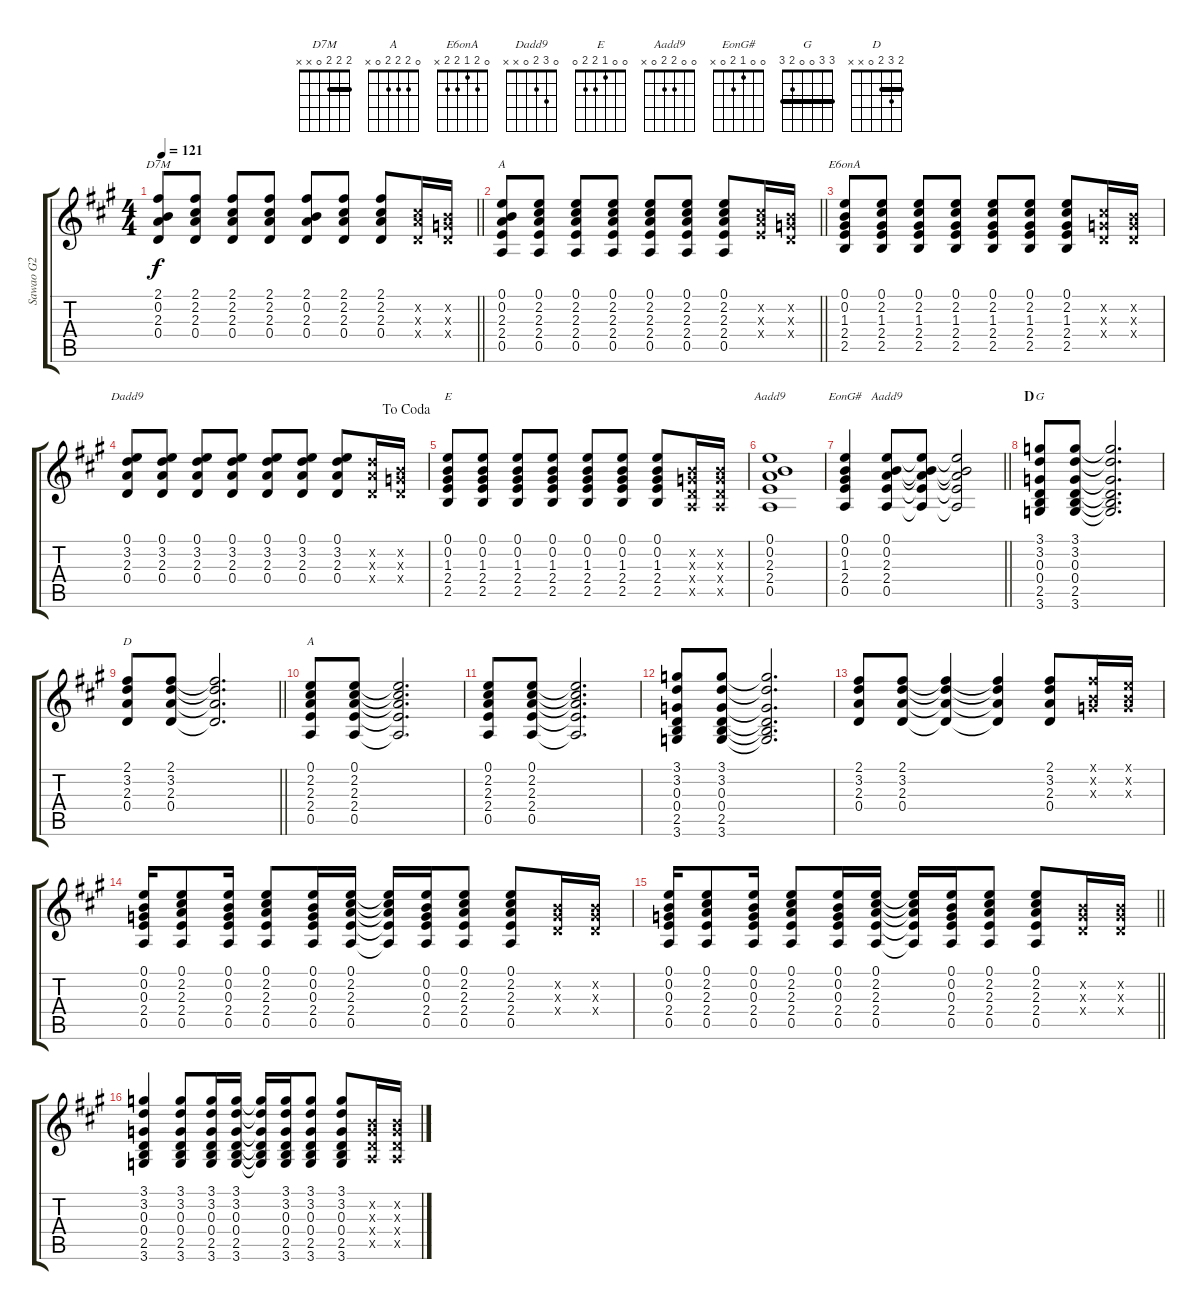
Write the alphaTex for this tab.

\track ("Sawao G2" "Sawao G2") {instrument overdrivenguitar}
\staff {score tabs}
\tuning (E4 B3 G3 D3 A2 E2) {hide}
\chord ("D7M" 2 2 2 0 x x) {barre 2}
\chord ("A" 0 0 2 2 0 x)
\chord ("E6onA" 0 2 1 2 2 x)
\chord ("Dadd9" 0 3 2 0 x x)
\chord ("E" 0 0 1 2 2 0)
\chord ("Aadd9" 0 2 2 2 0 x)
\chord ("EonG#" 0 0 1 2 0 x)
\chord ("Aadd9" 0 0 2 2 0 x)
\chord ("G" 3 3 0 0 2 3) {barre 3}
\chord ("D" 2 3 2 0 x x) {barre 2}
\chord ("A" 0 2 2 2 0 x)
\ts (4 4)
\tempo 121
\clef g2
\barLineRight lightlight
\ks a
(2.1 0.2 2.3 0.4).8{ch "D7M" dy f} (2.1 2.2 2.3 0.4).8 (2.1 2.2 2.3 0.4).8 (2.1 2.2 2.3 0.4).8 (2.1 0.2 2.3 0.4).8 (2.1 2.2 2.3 0.4).8 (2.1 2.2 2.3 0.4).8 (2.2{x} 2.3{x} 0.4{x}).16 (0.2{x} 0.3{x} 0.4{x}).16 |
\section ("" "")
\barLineRight lightlight
(0.1 0.2 2.3 2.4 0.5).8{ch "A"} (0.1 2.2 2.3 2.4 0.5).8 (0.1 2.2 2.3 2.4 0.5).8 (0.1 2.2 2.3 2.4 0.5).8 (0.1 2.2 2.3 2.4 0.5).8 (0.1 2.2 2.3 2.4 0.5).8 (0.1 2.2 2.3 2.4 0.5).8 (2.2{x} 2.3{x} 2.4{x}).16 (0.2{x} 0.3{x} 0.4{x}).16 |
(0.1 0.2 1.3 2.4 2.5).8{ch "E6onA"} (0.1 2.2 1.3 2.4 2.5).8 (0.1 2.2 1.3 2.4 2.5).8 (0.1 2.2 1.3 2.4 2.5).8 (0.1 2.2 1.3 2.4 2.5).8 (0.1 2.2 1.3 2.4 2.5).8 (0.1 2.2 1.3 2.4 2.5).8 (2.2{x} 0.3{x} 0.4{x}).16 (0.2{x} 0.3{x} 0.4{x}).16 |
\jump dacoda
(0.1 3.2 2.3 0.4).8{ch "Dadd9"} (0.1 3.2 2.3 0.4).8 (0.1 3.2 2.3 0.4).8 (0.1 3.2 2.3 0.4).8 (0.1 3.2 2.3 0.4).8 (0.1 3.2 2.3 0.4).8 (0.1 3.2 2.3 0.4).8 (3.2{x} 2.3{x} 0.4{x}).16 (0.2{x} 0.3{x} 0.4{x}).16 |
(0.1 0.2 1.3 2.4 2.5).8{ch "E"} (0.1 0.2 1.3 2.4 2.5).8 (0.1 0.2 1.3 2.4 2.5).8 (0.1 0.2 1.3 2.4 2.5).8 (0.1 0.2 1.3 2.4 2.5).8 (0.1 0.2 1.3 2.4 2.5).8 (0.1 0.2 1.3 2.4 2.5).8 (0.2{x} 0.3{x} 0.4{x} 0.5{x}).16 (0.2{x} 0.3{x} 0.4{x} 0.5{x}).16 |
(0.1 0.2 2.3 2.4 0.5).1{ch "Aadd9"} |
\barLineRight lightlight
(0.1 0.2 1.3 2.4 0.5).4{ch "EonG#"} (0.1 0.2 2.3 2.4 0.5).8{ch "Aadd9"} (0.1{t} 0.2{t} 2.3{t} 2.4{t} 0.5{t}).8 (0.1{t} 0.2{t} 2.3{t} 2.4{t} 0.5{t}).2 |
\section ("" "D")
(3.1 3.2 0.3 0.4 2.5 3.6).8{ch "G"} (3.1 3.2 0.3 0.4 2.5 3.6).8 (3.1{t} 3.2{t} 0.3{t} 0.4{t} 2.5{t} 3.6{t}).2{d} |
\barLineRight lightlight
(2.1 3.2 2.3 0.4).8{ch "D"} (2.1 3.2 2.3 0.4).8 (2.1{t} 3.2{t} 2.3{t} 0.4{t}).2{d} |
\section ("" "")
(0.1 2.2 2.3 2.4 0.5).8{ch "A"} (0.1 2.2 2.3 2.4 0.5).8 (0.1{t} 2.2{t} 2.3{t} 2.4{t} 0.5{t}).2{d} |
(0.1 2.2 2.3 2.4 0.5).8 (0.1 2.2 2.3 2.4 0.5).8 (0.1{t} 2.2{t} 2.3{t} 2.4{t} 0.5{t}).2{d} |
(3.1 3.2 0.3 0.4 2.5 3.6).8 (3.1 3.2 0.3 0.4 2.5 3.6).8 (3.1{t} 3.2{t} 0.3{t} 0.4{t} 2.5{t} 3.6{t}).2{d} |
(2.1 3.2 2.3 0.4).8 (2.1 3.2 2.3 0.4).8 (2.1{t} 3.2{t} 2.3{t} 0.4{t}).4 (2.1{t} 3.2{t} 2.3{t} 0.4{t}).4 (2.1 3.2 2.3 0.4).8 (2.1{x} 0.2{x} 0.3{x}).16 (0.1{x} 0.2{x} 0.3{x}).16 |
(0.1 0.2 0.3 2.4 0.5).16 (0.1 2.2 2.3 2.4 0.5).8 (0.1 0.2 0.3 2.4 0.5).16 (0.1 2.2 2.3 2.4 0.5).8 (0.1 0.2 0.3 2.4 0.5).16 (0.1 2.2 2.3 2.4 0.5).16 (0.1{t} 2.2{t} 2.3{t} 2.4{t} 0.5{t}).16 (0.1 0.2 0.3 2.4 0.5).16 (0.1 2.2 2.3 2.4 0.5).8 (0.1 2.2 2.3 2.4 0.5).8 (0.2{x} 0.3{x} 0.4{x}).16 (0.2{x} 0.3{x} 0.4{x}).16 |
\barLineRight lightlight
(0.1 0.2 0.3 2.4 0.5).16 (0.1 2.2 2.3 2.4 0.5).8 (0.1 0.2 0.3 2.4 0.5).16 (0.1 2.2 2.3 2.4 0.5).8 (0.1 0.2 0.3 2.4 0.5).16 (0.1 2.2 2.3 2.4 0.5).16 (0.1{t} 2.2{t} 2.3{t} 2.4{t} 0.5{t}).16 (0.1 0.2 0.3 2.4 0.5).16 (0.1 2.2 2.3 2.4 0.5).8 (0.1 2.2 2.3 2.4 0.5).8 (0.2{x} 0.3{x} 0.4{x}).16 (0.2{x} 0.3{x} 0.4{x}).16 |
\section ("" "")
(3.1 3.2 0.3 0.4 2.5 3.6).4 (3.1 3.2 0.3 0.4 2.5 3.6).8 (3.1 3.2 0.3 0.4 2.5 3.6).16 (3.1 3.2 0.3 0.4 2.5 3.6).16 (3.1{t} 3.2{t} 0.3{t} 0.4{t} 2.5{t} 3.6{t}).16 (3.1 3.2 0.3 0.4 2.5 3.6).16 (3.1 3.2 0.3 0.4 2.5 3.6).8 (3.1 3.2 0.3 0.4 2.5 3.6).8 (0.2{x} 0.3{x} 0.4{x} 0.5{x}).16 (0.2{x} 0.3{x} 0.4{x} 0.5{x}).16
